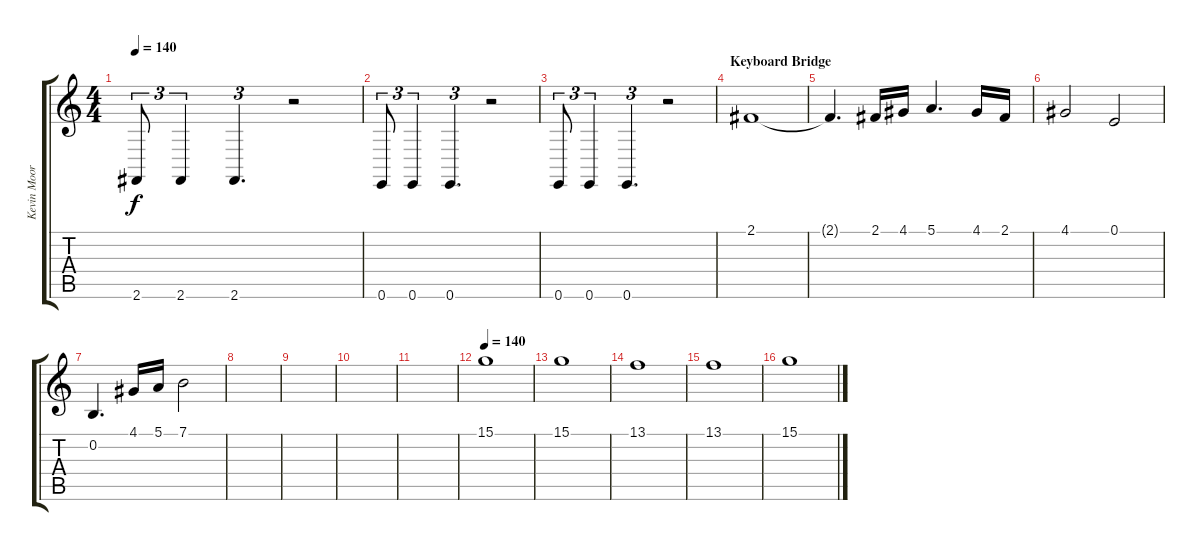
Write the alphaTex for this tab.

\track ("Kevin Moore Backround Keyboard" "Kevin Moor") {instrument stringensemble1}
\staff {score tabs}
\tuning (E4 B3 G3 D3 A2 E2) {hide}
\ts (4 4)
\tempo 140
\clef g2
\ks c
2.6.8{tu (3 2) dy f} 2.6.4{tu (3 2)} 2.6.4{d tu (3 2)} r.2 |
0.6.8{tu (3 2)} 0.6.4{tu (3 2)} 0.6.4{d tu (3 2)} r.2 |
0.6.8{tu (3 2)} 0.6.4{tu (3 2)} 0.6.4{d tu (3 2)} r.2 |
\section ("" "Keyboard Bridge")
2.1.1{volume 12 instrument stringensemble1} |
2.1{t}.4{d} 2.1.16 4.1.16 5.1.4{d} 4.1.16 2.1.16 |
4.1.2 0.1.2 |
0.2.4{d} 4.1.16 5.1.16 7.1.2 |
|
|
|
|
\tempo 140
15.1.1{volume 9 instrument stringensemble1} |
15.1.1 |
13.1.1 |
13.1.1 |
15.1.1
